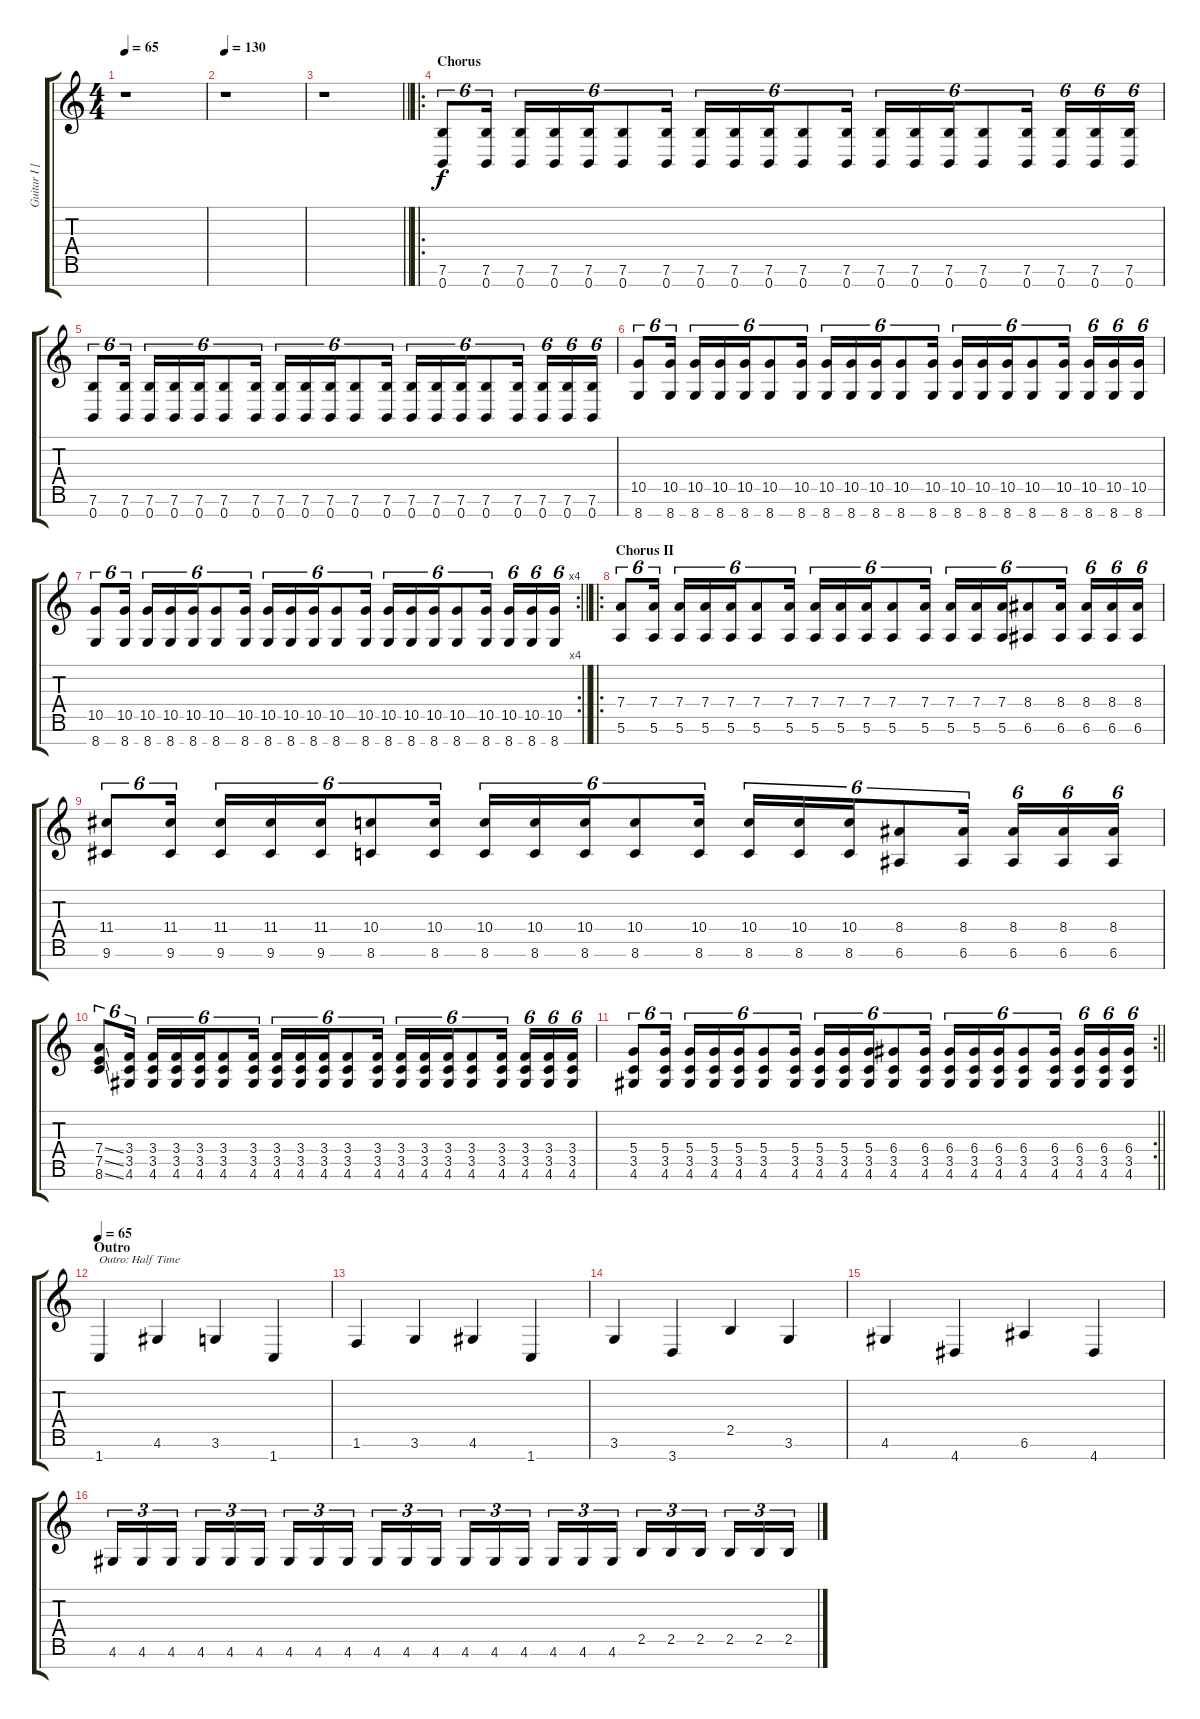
\track ("Guitar I [Ihsahn]" "Guitar I [") {instrument distortionguitar}
\staff {score tabs}
\tuning (E4 B3 G3 D3 A2 E2 B1) {hide}
\ts (4 4)
\tempo 65
\clef g2
\ks c
r.1{dy f} |
\tempo 130
r.1 |
\barLineRight lightlight
r.1 |
\ro
\section ("" "Chorus")
(7.6 0.7).8{tu (6 4)} (7.6 0.7).16{tu (6 4)} (7.6 0.7).16{tu (6 4)} (7.6 0.7).16{tu (6 4)} (7.6 0.7).16{tu (6 4)} (7.6 0.7).8{tu (6 4)} (7.6 0.7).16{tu (6 4)} (7.6 0.7).16{tu (6 4)} (7.6 0.7).16{tu (6 4)} (7.6 0.7).16{tu (6 4)} (7.6 0.7).8{tu (6 4)} (7.6 0.7).16{tu (6 4)} (7.6 0.7).16{tu (6 4)} (7.6 0.7).16{tu (6 4)} (7.6 0.7).16{tu (6 4)} (7.6 0.7).8{tu (6 4)} (7.6 0.7).16{tu (6 4)} (7.6 0.7).16{tu (6 4)} (7.6 0.7).16{tu (6 4)} (7.6 0.7).16{tu (6 4)} |
(7.6 0.7).8{tu (6 4)} (7.6 0.7).16{tu (6 4)} (7.6 0.7).16{tu (6 4)} (7.6 0.7).16{tu (6 4)} (7.6 0.7).16{tu (6 4)} (7.6 0.7).8{tu (6 4)} (7.6 0.7).16{tu (6 4)} (7.6 0.7).16{tu (6 4)} (7.6 0.7).16{tu (6 4)} (7.6 0.7).16{tu (6 4)} (7.6 0.7).8{tu (6 4)} (7.6 0.7).16{tu (6 4)} (7.6 0.7).16{tu (6 4)} (7.6 0.7).16{tu (6 4)} (7.6 0.7).16{tu (6 4)} (7.6 0.7).8{tu (6 4)} (7.6 0.7).16{tu (6 4)} (7.6 0.7).16{tu (6 4)} (7.6 0.7).16{tu (6 4)} (7.6 0.7).16{tu (6 4)} |
(10.5 8.7).8{tu (6 4)} (10.5 8.7).16{tu (6 4)} (10.5 8.7).16{tu (6 4)} (10.5 8.7).16{tu (6 4)} (10.5 8.7).16{tu (6 4)} (10.5 8.7).8{tu (6 4)} (10.5 8.7).16{tu (6 4)} (10.5 8.7).16{tu (6 4)} (10.5 8.7).16{tu (6 4)} (10.5 8.7).16{tu (6 4)} (10.5 8.7).8{tu (6 4)} (10.5 8.7).16{tu (6 4)} (10.5 8.7).16{tu (6 4)} (10.5 8.7).16{tu (6 4)} (10.5 8.7).16{tu (6 4)} (10.5 8.7).8{tu (6 4)} (10.5 8.7).16{tu (6 4)} (10.5 8.7).16{tu (6 4)} (10.5 8.7).16{tu (6 4)} (10.5 8.7).16{tu (6 4)} |
\rc 4
\barLineRight lightlight
(10.5 8.7).8{tu (6 4)} (10.5 8.7).16{tu (6 4)} (10.5 8.7).16{tu (6 4)} (10.5 8.7).16{tu (6 4)} (10.5 8.7).16{tu (6 4)} (10.5 8.7).8{tu (6 4)} (10.5 8.7).16{tu (6 4)} (10.5 8.7).16{tu (6 4)} (10.5 8.7).16{tu (6 4)} (10.5 8.7).16{tu (6 4)} (10.5 8.7).8{tu (6 4)} (10.5 8.7).16{tu (6 4)} (10.5 8.7).16{tu (6 4)} (10.5 8.7).16{tu (6 4)} (10.5 8.7).16{tu (6 4)} (10.5 8.7).8{tu (6 4)} (10.5 8.7).16{tu (6 4)} (10.5 8.7).16{tu (6 4)} (10.5 8.7).16{tu (6 4)} (10.5 8.7).16{tu (6 4)} |
\ro
\section ("" "Chorus II")
(7.4 5.6).8{tu (6 4)} (7.4 5.6).16{tu (6 4)} (7.4 5.6).16{tu (6 4)} (7.4 5.6).16{tu (6 4)} (7.4 5.6).16{tu (6 4)} (7.4 5.6).8{tu (6 4)} (7.4 5.6).16{tu (6 4)} (7.4 5.6).16{tu (6 4)} (7.4 5.6).16{tu (6 4)} (7.4 5.6).16{tu (6 4)} (7.4 5.6).8{tu (6 4)} (7.4 5.6).16{tu (6 4)} (7.4 5.6).16{tu (6 4)} (7.4 5.6).16{tu (6 4)} (7.4 5.6).16{tu (6 4)} (8.4 6.6).8{tu (6 4)} (8.4 6.6).16{tu (6 4)} (8.4 6.6).16{tu (6 4)} (8.4 6.6).16{tu (6 4)} (8.4 6.6).16{tu (6 4)} |
(11.4 9.6).8{tu (6 4)} (11.4 9.6).16{tu (6 4)} (11.4 9.6).16{tu (6 4)} (11.4 9.6).16{tu (6 4)} (11.4 9.6).16{tu (6 4)} (10.4 8.6).8{tu (6 4)} (10.4 8.6).16{tu (6 4)} (10.4 8.6).16{tu (6 4)} (10.4 8.6).16{tu (6 4)} (10.4 8.6).16{tu (6 4)} (10.4 8.6).8{tu (6 4)} (10.4 8.6).16{tu (6 4)} (10.4 8.6).16{tu (6 4)} (10.4 8.6).16{tu (6 4)} (10.4 8.6).16{tu (6 4)} (8.4 6.6).8{tu (6 4)} (8.4 6.6).16{tu (6 4)} (8.4 6.6).16{tu (6 4)} (8.4 6.6).16{tu (6 4)} (8.4 6.6).16{tu (6 4)} |
(7.4{ss} 7.5{ss} 8.6{ss}).8{tu (6 4)} (3.4 3.5 4.6).16{tu (6 4)} (3.4 3.5 4.6).16{tu (6 4)} (3.4 3.5 4.6).16{tu (6 4)} (3.4 3.5 4.6).16{tu (6 4)} (3.4 3.5 4.6).8{tu (6 4)} (3.4 3.5 4.6).16{tu (6 4)} (3.4 3.5 4.6).16{tu (6 4)} (3.4 3.5 4.6).16{tu (6 4)} (3.4 3.5 4.6).16{tu (6 4)} (3.4 3.5 4.6).8{tu (6 4)} (3.4 3.5 4.6).16{tu (6 4)} (3.4 3.5 4.6).16{tu (6 4)} (3.4 3.5 4.6).16{tu (6 4)} (3.4 3.5 4.6).16{tu (6 4)} (3.4 3.5 4.6).8{tu (6 4)} (3.4 3.5 4.6).16{tu (6 4)} (3.4 3.5 4.6).16{tu (6 4)} (3.4 3.5 4.6).16{tu (6 4)} (3.4 3.5 4.6).16{tu (6 4)} |
\rc 2
\barLineRight lightlight
(5.4 3.5 4.6).8{tu (6 4)} (5.4 3.5 4.6).16{tu (6 4)} (5.4 3.5 4.6).16{tu (6 4)} (5.4 3.5 4.6).16{tu (6 4)} (5.4 3.5 4.6).16{tu (6 4)} (5.4 3.5 4.6).8{tu (6 4)} (5.4 3.5 4.6).16{tu (6 4)} (5.4 3.5 4.6).16{tu (6 4)} (5.4 3.5 4.6).16{tu (6 4)} (5.4 3.5 4.6).16{tu (6 4)} (6.4 3.5 4.6).8{tu (6 4)} (6.4 3.5 4.6).16{tu (6 4)} (6.4 3.5 4.6).16{tu (6 4)} (6.4 3.5 4.6).16{tu (6 4)} (6.4 3.5 4.6).16{tu (6 4)} (6.4 3.5 4.6).8{tu (6 4)} (6.4 3.5 4.6).16{tu (6 4)} (6.4 3.5 4.6).16{tu (6 4)} (6.4 3.5 4.6).16{tu (6 4)} (6.4 3.5 4.6).16{tu (6 4)} |
\section ("" "Outro")
\tempo 65
1.7.4{txt "Outro: Half Time"} 4.6.4 3.6.4 1.7.4 |
1.6.4 3.6.4 4.6.4 1.7.4 |
3.6.4 3.7.4 2.5.4 3.6.4 |
4.6.4 4.7.4 6.6.4 4.7.4 |
4.6.16{tu (3 2)} 4.6.16{tu (3 2)} 4.6.16{tu (3 2) beam splitsecondary} 4.6.16{tu (3 2)} 4.6.16{tu (3 2)} 4.6.16{tu (3 2)} 4.6.16{tu (3 2)} 4.6.16{tu (3 2)} 4.6.16{tu (3 2) beam splitsecondary} 4.6.16{tu (3 2)} 4.6.16{tu (3 2)} 4.6.16{tu (3 2)} 4.6.16{tu (3 2)} 4.6.16{tu (3 2)} 4.6.16{tu (3 2) beam splitsecondary} 4.6.16{tu (3 2)} 4.6.16{tu (3 2)} 4.6.16{tu (3 2)} 2.5.16{tu (3 2)} 2.5.16{tu (3 2)} 2.5.16{tu (3 2) beam splitsecondary} 2.5.16{tu (3 2)} 2.5.16{tu (3 2)} 2.5.16{tu (3 2)}
